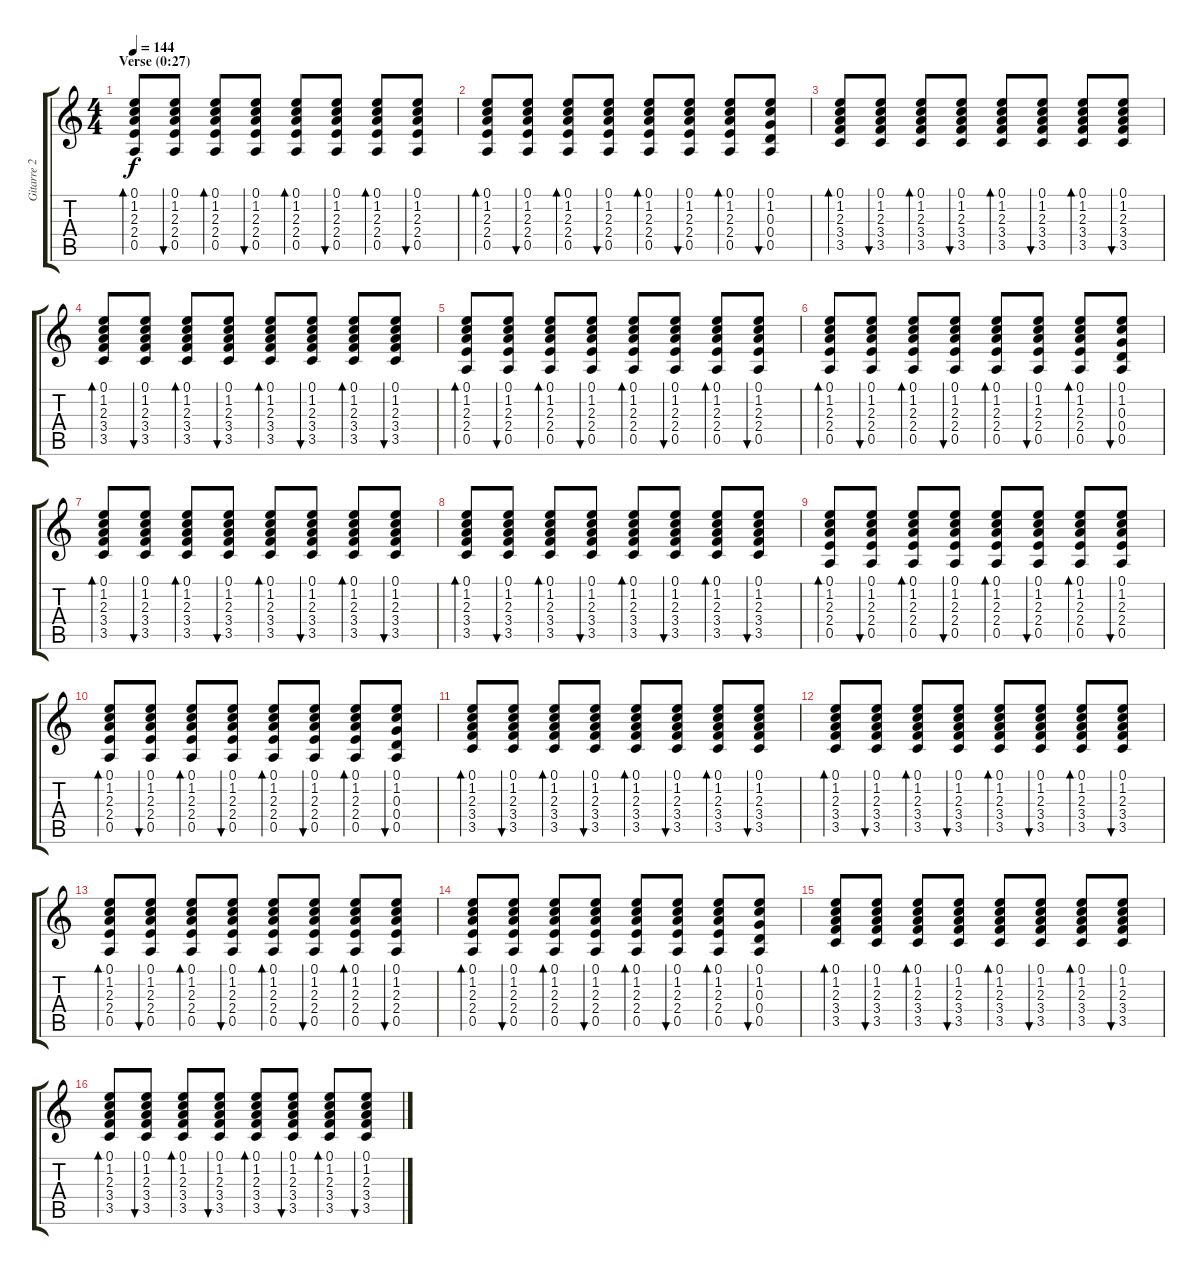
\track ("Gitarre 2" "Gitarre 2") {instrument electricguitarjazz}
\staff {score tabs}
\tuning (E4 B3 G3 D3 A2 E2) {hide}
\ts (4 4)
\section ("" "Verse (0:27)")
\tempo 144
\clef g2
\ks c
(0.1 1.2 2.3 2.4 0.5).8{bd 60 dy f} (0.1 1.2 2.3 2.4 0.5).8{bu 60} (0.1 1.2 2.3 2.4 0.5).8{bd 60} (0.1 1.2 2.3 2.4 0.5).8{bu 60} (0.1 1.2 2.3 2.4 0.5).8{bd 60} (0.1 1.2 2.3 2.4 0.5).8{bu 60} (0.1 1.2 2.3 2.4 0.5).8{bd 60} (0.1 1.2 2.3 2.4 0.5).8{bu 60} |
(0.1 1.2 2.3 2.4 0.5).8{bd 60} (0.1 1.2 2.3 2.4 0.5).8{bu 60} (0.1 1.2 2.3 2.4 0.5).8{bd 60} (0.1 1.2 2.3 2.4 0.5).8{bu 60} (0.1 1.2 2.3 2.4 0.5).8{bd 60} (0.1 1.2 2.3 2.4 0.5).8{bu 60} (0.1 1.2 2.3 2.4 0.5).8{bd 60} (0.1 1.2 0.3 0.4 0.5).8{bu 60} |
(0.1 1.2 2.3 3.4 3.5).8{bd 60} (0.1 1.2 2.3 3.4 3.5).8{bu 60} (0.1 1.2 2.3 3.4 3.5).8{bd 60} (0.1 1.2 2.3 3.4 3.5).8{bu 60} (0.1 1.2 2.3 3.4 3.5).8{bd 60} (0.1 1.2 2.3 3.4 3.5).8{bu 60} (0.1 1.2 2.3 3.4 3.5).8{bd 60} (0.1 1.2 2.3 3.4 3.5).8{bu 60} |
(0.1 1.2 2.3 3.4 3.5).8{bd 60} (0.1 1.2 2.3 3.4 3.5).8{bu 60} (0.1 1.2 2.3 3.4 3.5).8{bd 60} (0.1 1.2 2.3 3.4 3.5).8{bu 60} (0.1 1.2 2.3 3.4 3.5).8{bd 60} (0.1 1.2 2.3 3.4 3.5).8{bu 60} (0.1 1.2 2.3 3.4 3.5).8{bd 60} (0.1 1.2 2.3 3.4 3.5).8{bu 60} |
(0.1 1.2 2.3 2.4 0.5).8{bd 60} (0.1 1.2 2.3 2.4 0.5).8{bu 60} (0.1 1.2 2.3 2.4 0.5).8{bd 60} (0.1 1.2 2.3 2.4 0.5).8{bu 60} (0.1 1.2 2.3 2.4 0.5).8{bd 60} (0.1 1.2 2.3 2.4 0.5).8{bu 60} (0.1 1.2 2.3 2.4 0.5).8{bd 60} (0.1 1.2 2.3 2.4 0.5).8{bu 60} |
(0.1 1.2 2.3 2.4 0.5).8{bd 60} (0.1 1.2 2.3 2.4 0.5).8{bu 60} (0.1 1.2 2.3 2.4 0.5).8{bd 60} (0.1 1.2 2.3 2.4 0.5).8{bu 60} (0.1 1.2 2.3 2.4 0.5).8{bd 60} (0.1 1.2 2.3 2.4 0.5).8{bu 60} (0.1 1.2 2.3 2.4 0.5).8{bd 60} (0.1 1.2 0.3 0.4 0.5).8{bu 60} |
(0.1 1.2 2.3 3.4 3.5).8{bd 60} (0.1 1.2 2.3 3.4 3.5).8{bu 60} (0.1 1.2 2.3 3.4 3.5).8{bd 60} (0.1 1.2 2.3 3.4 3.5).8{bu 60} (0.1 1.2 2.3 3.4 3.5).8{bd 60} (0.1 1.2 2.3 3.4 3.5).8{bu 60} (0.1 1.2 2.3 3.4 3.5).8{bd 60} (0.1 1.2 2.3 3.4 3.5).8{bu 60} |
(0.1 1.2 2.3 3.4 3.5).8{bd 60} (0.1 1.2 2.3 3.4 3.5).8{bu 60} (0.1 1.2 2.3 3.4 3.5).8{bd 60} (0.1 1.2 2.3 3.4 3.5).8{bu 60} (0.1 1.2 2.3 3.4 3.5).8{bd 60} (0.1 1.2 2.3 3.4 3.5).8{bu 60} (0.1 1.2 2.3 3.4 3.5).8{bd 60} (0.1 1.2 2.3 3.4 3.5).8{bu 60} |
(0.1 1.2 2.3 2.4 0.5).8{bd 60} (0.1 1.2 2.3 2.4 0.5).8{bu 60} (0.1 1.2 2.3 2.4 0.5).8{bd 60} (0.1 1.2 2.3 2.4 0.5).8{bu 60} (0.1 1.2 2.3 2.4 0.5).8{bd 60} (0.1 1.2 2.3 2.4 0.5).8{bu 60} (0.1 1.2 2.3 2.4 0.5).8{bd 60} (0.1 1.2 2.3 2.4 0.5).8{bu 60} |
(0.1 1.2 2.3 2.4 0.5).8{bd 60} (0.1 1.2 2.3 2.4 0.5).8{bu 60} (0.1 1.2 2.3 2.4 0.5).8{bd 60} (0.1 1.2 2.3 2.4 0.5).8{bu 60} (0.1 1.2 2.3 2.4 0.5).8{bd 60} (0.1 1.2 2.3 2.4 0.5).8{bu 60} (0.1 1.2 2.3 2.4 0.5).8{bd 60} (0.1 1.2 0.3 0.4 0.5).8{bu 60} |
(0.1 1.2 2.3 3.4 3.5).8{bd 60} (0.1 1.2 2.3 3.4 3.5).8{bu 60} (0.1 1.2 2.3 3.4 3.5).8{bd 60} (0.1 1.2 2.3 3.4 3.5).8{bu 60} (0.1 1.2 2.3 3.4 3.5).8{bd 60} (0.1 1.2 2.3 3.4 3.5).8{bu 60} (0.1 1.2 2.3 3.4 3.5).8{bd 60} (0.1 1.2 2.3 3.4 3.5).8{bu 60} |
(0.1 1.2 2.3 3.4 3.5).8{bd 60} (0.1 1.2 2.3 3.4 3.5).8{bu 60} (0.1 1.2 2.3 3.4 3.5).8{bd 60} (0.1 1.2 2.3 3.4 3.5).8{bu 60} (0.1 1.2 2.3 3.4 3.5).8{bd 60} (0.1 1.2 2.3 3.4 3.5).8{bu 60} (0.1 1.2 2.3 3.4 3.5).8{bd 60} (0.1 1.2 2.3 3.4 3.5).8{bu 60} |
(0.1 1.2 2.3 2.4 0.5).8{bd 60} (0.1 1.2 2.3 2.4 0.5).8{bu 60} (0.1 1.2 2.3 2.4 0.5).8{bd 60} (0.1 1.2 2.3 2.4 0.5).8{bu 60} (0.1 1.2 2.3 2.4 0.5).8{bd 60} (0.1 1.2 2.3 2.4 0.5).8{bu 60} (0.1 1.2 2.3 2.4 0.5).8{bd 60} (0.1 1.2 2.3 2.4 0.5).8{bu 60} |
(0.1 1.2 2.3 2.4 0.5).8{bd 60} (0.1 1.2 2.3 2.4 0.5).8{bu 60} (0.1 1.2 2.3 2.4 0.5).8{bd 60} (0.1 1.2 2.3 2.4 0.5).8{bu 60} (0.1 1.2 2.3 2.4 0.5).8{bd 60} (0.1 1.2 2.3 2.4 0.5).8{bu 60} (0.1 1.2 2.3 2.4 0.5).8{bd 60} (0.1 1.2 0.3 0.4 0.5).8{bu 60} |
(0.1 1.2 2.3 3.4 3.5).8{bd 60} (0.1 1.2 2.3 3.4 3.5).8{bu 60} (0.1 1.2 2.3 3.4 3.5).8{bd 60} (0.1 1.2 2.3 3.4 3.5).8{bu 60} (0.1 1.2 2.3 3.4 3.5).8{bd 60} (0.1 1.2 2.3 3.4 3.5).8{bu 60} (0.1 1.2 2.3 3.4 3.5).8{bd 60} (0.1 1.2 2.3 3.4 3.5).8{bu 60} |
(0.1 1.2 2.3 3.4 3.5).8{bd 60} (0.1 1.2 2.3 3.4 3.5).8{bu 60} (0.1 1.2 2.3 3.4 3.5).8{bd 60} (0.1 1.2 2.3 3.4 3.5).8{bu 60} (0.1 1.2 2.3 3.4 3.5).8{bd 60} (0.1 1.2 2.3 3.4 3.5).8{bu 60} (0.1 1.2 2.3 3.4 3.5).8{bd 60} (0.1 1.2 2.3 3.4 3.5).8{bu 60}
